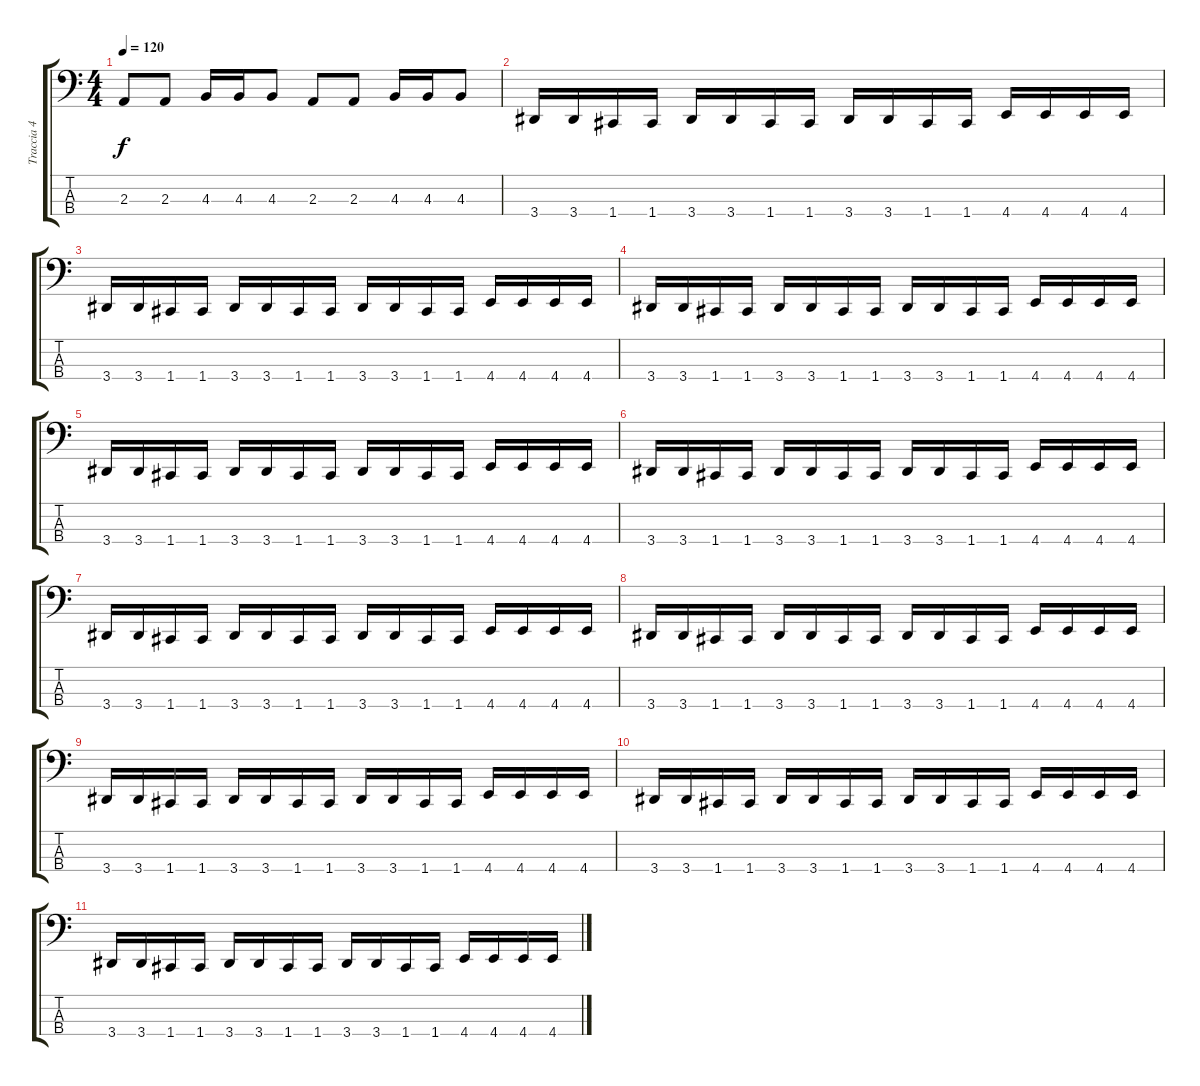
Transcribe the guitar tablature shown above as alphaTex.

\track ("Traccia 4" "Traccia 4") {instrument electricbassfinger}
\staff {score tabs}
\tuning (F2 C2 G1 C1) {hide}
\ts (4 4)
\tempo 120
\clef f4
\ks c
2.3.8{dy f} 2.3.8 4.3.16 4.3.16 4.3.8 2.3.8 2.3.8 4.3.16 4.3.16 4.3.8 |
3.4.16 3.4.16 1.4.16 1.4.16 3.4.16 3.4.16 1.4.16 1.4.16 3.4.16 3.4.16 1.4.16 1.4.16 4.4.16 4.4.16 4.4.16 4.4.16 |
3.4.16 3.4.16 1.4.16 1.4.16 3.4.16 3.4.16 1.4.16 1.4.16 3.4.16 3.4.16 1.4.16 1.4.16 4.4.16 4.4.16 4.4.16 4.4.16 |
3.4.16 3.4.16 1.4.16 1.4.16 3.4.16 3.4.16 1.4.16 1.4.16 3.4.16 3.4.16 1.4.16 1.4.16 4.4.16 4.4.16 4.4.16 4.4.16 |
3.4.16 3.4.16 1.4.16 1.4.16 3.4.16 3.4.16 1.4.16 1.4.16 3.4.16 3.4.16 1.4.16 1.4.16 4.4.16 4.4.16 4.4.16 4.4.16 |
3.4.16 3.4.16 1.4.16 1.4.16 3.4.16 3.4.16 1.4.16 1.4.16 3.4.16 3.4.16 1.4.16 1.4.16 4.4.16 4.4.16 4.4.16 4.4.16 |
3.4.16 3.4.16 1.4.16 1.4.16 3.4.16 3.4.16 1.4.16 1.4.16 3.4.16 3.4.16 1.4.16 1.4.16 4.4.16 4.4.16 4.4.16 4.4.16 |
3.4.16 3.4.16 1.4.16 1.4.16 3.4.16 3.4.16 1.4.16 1.4.16 3.4.16 3.4.16 1.4.16 1.4.16 4.4.16 4.4.16 4.4.16 4.4.16 |
3.4.16 3.4.16 1.4.16 1.4.16 3.4.16 3.4.16 1.4.16 1.4.16 3.4.16 3.4.16 1.4.16 1.4.16 4.4.16 4.4.16 4.4.16 4.4.16 |
3.4.16 3.4.16 1.4.16 1.4.16 3.4.16 3.4.16 1.4.16 1.4.16 3.4.16 3.4.16 1.4.16 1.4.16 4.4.16 4.4.16 4.4.16 4.4.16 |
3.4.16 3.4.16 1.4.16 1.4.16 3.4.16 3.4.16 1.4.16 1.4.16 3.4.16 3.4.16 1.4.16 1.4.16 4.4.16 4.4.16 4.4.16 4.4.16
